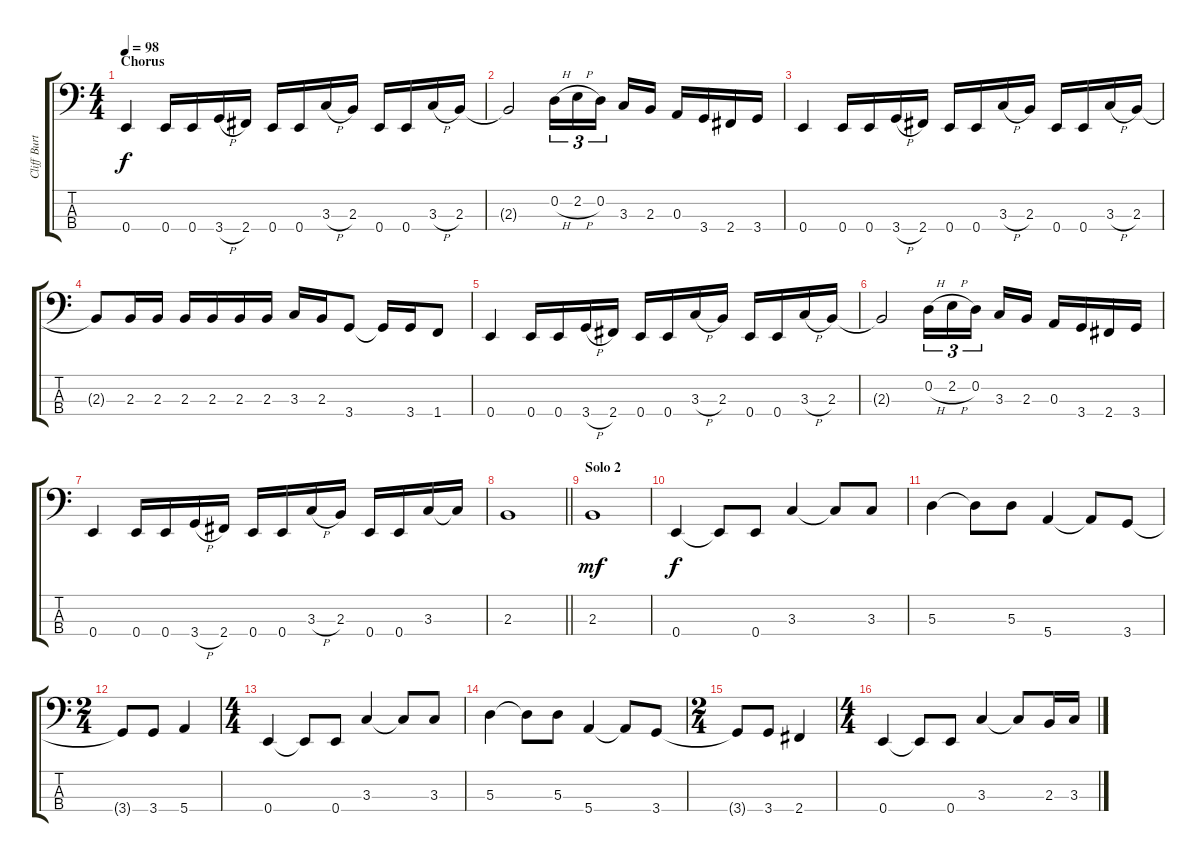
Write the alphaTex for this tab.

\track ("Cliff Burton" "Cliff Burt") {instrument electricbassfinger}
\staff {score tabs}
\tuning (G2 D2 A1 E1) {hide}
\ts (4 4)
\section ("" "Chorus")
\tempo 98
\clef f4
\ks c
0.4.4{dy f} 0.4.16 0.4.16 3.4{h}.16 2.4.16 0.4.16 0.4.16 3.3{h}.16 2.3.16 0.4.16 0.4.16 3.3{h}.16 2.3.16 |
2.3{t}.2 0.2{h}.16{tu (3 2)} 2.2{h}.16{tu (3 2)} 0.2.16{tu (3 2) beam splitsecondary} 3.3.16 2.3.16 0.3.16 3.4.16 2.4.16 3.4.16 |
0.4.4 0.4.16 0.4.16 3.4{h}.16 2.4.16 0.4.16 0.4.16 3.3{h}.16 2.3.16 0.4.16 0.4.16 3.3{h}.16 2.3.16 |
2.3{t}.8 2.3.16 2.3.16 2.3.16 2.3.16 2.3.16 2.3.16 3.3.16 2.3.16 3.4.8 3.4{t}.16 3.4.16 1.4.8 |
0.4.4 0.4.16 0.4.16 3.4{h}.16 2.4.16 0.4.16 0.4.16 3.3{h}.16 2.3.16 0.4.16 0.4.16 3.3{h}.16 2.3.16 |
2.3{t}.2 0.2{h}.16{tu (3 2)} 2.2{h}.16{tu (3 2)} 0.2.16{tu (3 2) beam splitsecondary} 3.3.16 2.3.16 0.3.16 3.4.16 2.4.16 3.4.16 |
0.4.4 0.4.16 0.4.16 3.4{h}.16 2.4.16 0.4.16 0.4.16 3.3{h}.16 2.3.16 0.4.16 0.4.16 3.3.16 3.3{t}.16 |
\barLineRight lightlight
2.3.1 |
\section ("" "Solo 2")
2.3.1{dy mf} |
0.4.4{dy f} 0.4{t}.8 0.4.8 3.3.4 3.3{t}.8 3.3.8 |
5.3.4 5.3{t}.8 5.3.8 5.4.4 5.4{t}.8 3.4.8 |
\ts (2 4)
3.4{t}.8 3.4.8 5.4.4 |
\ts (4 4)
0.4.4 0.4{t}.8 0.4.8 3.3.4 3.3{t}.8 3.3.8 |
5.3.4 5.3{t}.8 5.3.8 5.4.4 5.4{t}.8 3.4.8 |
\ts (2 4)
3.4{t}.8 3.4.8 2.4.4 |
\ts (4 4)
0.4.4 0.4{t}.8 0.4.8 3.3.4 3.3{t}.8 2.3.16 3.3.16
